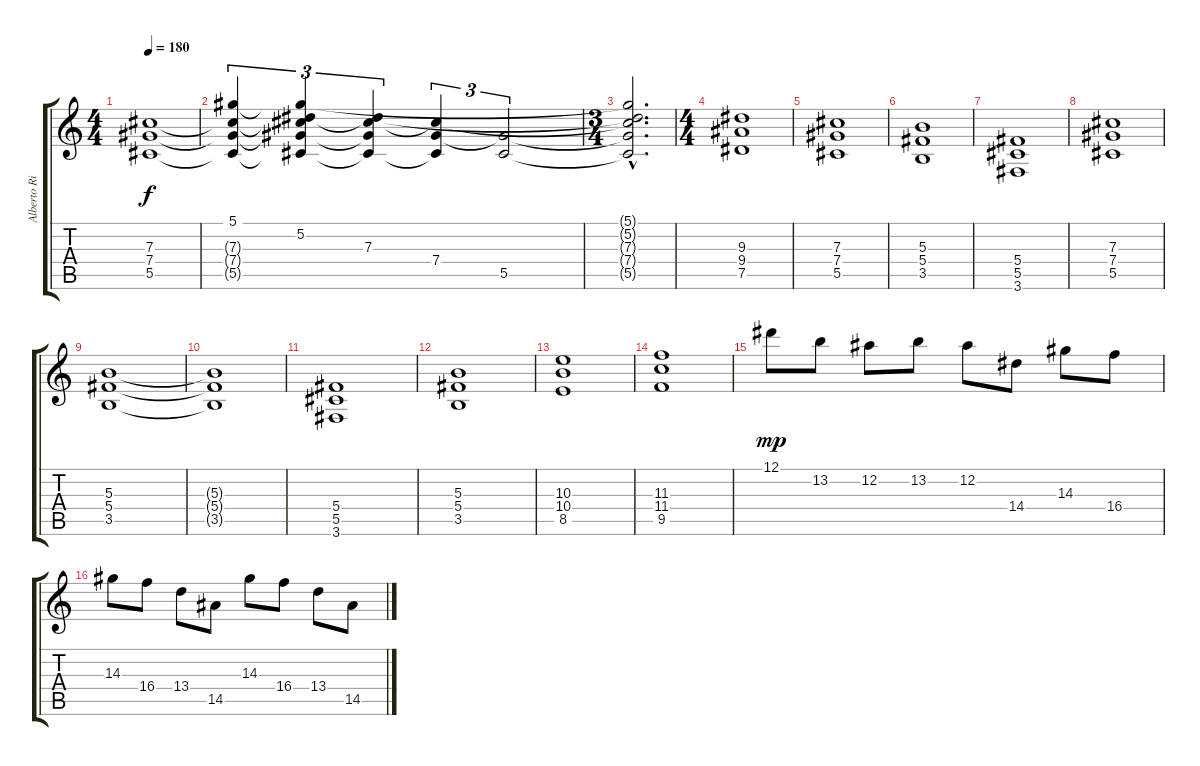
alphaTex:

\track ("Alberto Rionda" "Alberto Ri") {instrument distortionguitar}
\staff {score tabs}
\tuning (Eb4 Bb3 Gb3 Db3 Ab2 Eb2) {hide}
\ts (4 4)
\tempo 180
\clef g2
\ks c
(7.3 7.4 5.5).1{dy f} |
(5.1 7.3{t} 7.4{t} 5.5{t}).4{tu (3 2)} (5.1{t} 5.2 7.3{t} 7.4{t} 5.5{t}).4{tu (3 2)} (5.2{t} 7.3 7.4{t} 5.5{t}).4{tu (3 2)} (7.3{t} 7.4 5.5{t}).4{tu (3 2)} (7.4{t} 5.5).2{tu (3 2)} |
\ts (3 4)
(5.1{hac t} 5.2{hac t} 7.3{hac t} 7.4{hac t} 5.5{hac t}).2{d} |
\ts (4 4)
(9.3 9.4 7.5).1 |
(7.3 7.4 5.5).1 |
(5.3 5.4 3.5).1 |
(5.4 5.5 3.6).1 |
(7.3 7.4 5.5).1 |
(5.3 5.4 3.5).1 |
(5.3{t} 5.4{t} 3.5{t}).1 |
(5.4 5.5 3.6).1 |
(5.3 5.4 3.5).1 |
(10.3 10.4 8.5).1 |
(11.3 11.4 9.5).1 |
12.1.8{dy mp} 13.2.8 12.2.8 13.2.8 12.2.8 14.4.8 14.3.8 16.4.8 |
14.3.8 16.4.8 13.4.8 14.5.8 14.3.8 16.4.8 13.4.8 14.5.8
